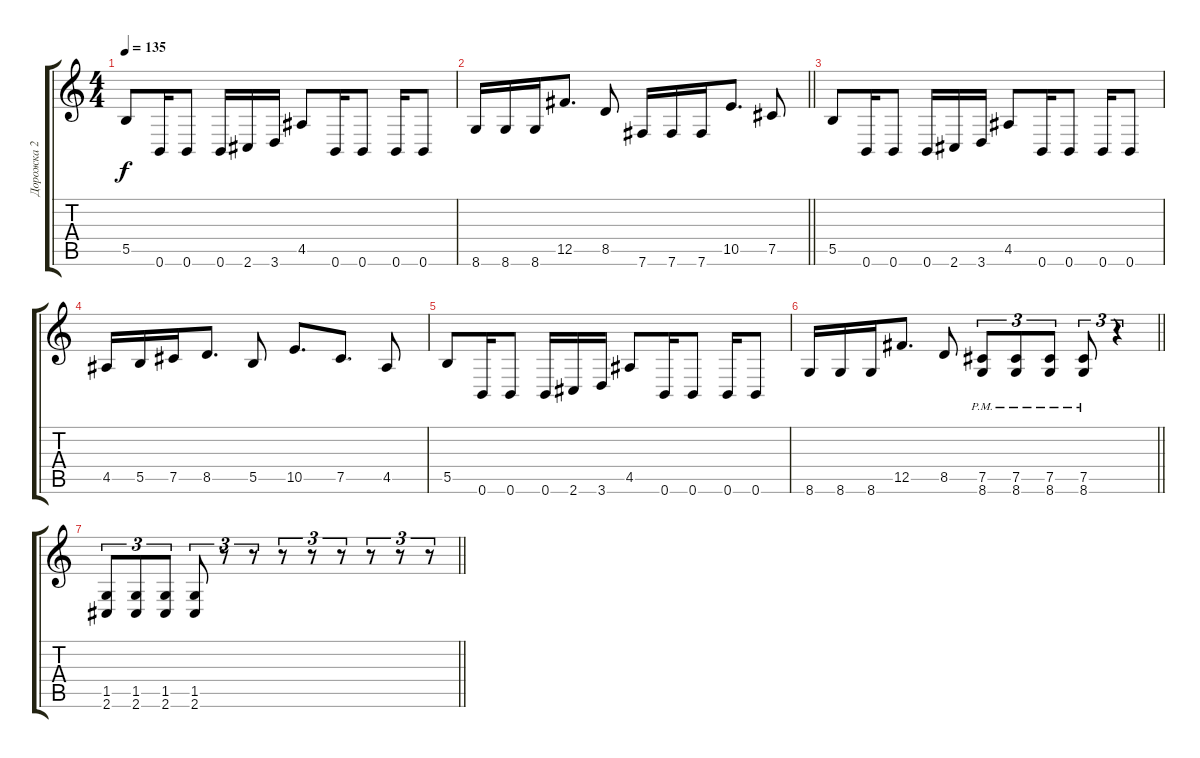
\track ("Дорожка 2" "Дорожка 2") {instrument distortionguitar}
\staff {score tabs}
\tuning (Db4 Ab3 E3 B2 Gb2 B1) {hide}
\ts (4 4)
\tempo 135
\clef g2
\ks c
5.5.8{dy f} 0.6.16 0.6.8 0.6.16 2.6.16 3.6.16 4.5.8 0.6.16 0.6.8 0.6.16 0.6.8 |
\barLineRight lightlight
8.6.16 8.6.16 8.6.16 12.5.8{d} 8.5.8 7.6.16 7.6.16 7.6.16 10.5.8{d} 7.5.8 |
5.5.8 0.6.16 0.6.8 0.6.16 2.6.16 3.6.16 4.5.8 0.6.16 0.6.8 0.6.16 0.6.8 |
4.5.16 5.5.16 7.5.16 8.5.8{d} 5.5.8 10.5.8{d} 7.5.8{d} 4.5.8 |
5.5.8 0.6.16 0.6.8 0.6.16 2.6.16 3.6.16 4.5.8 0.6.16 0.6.8 0.6.16 0.6.8 |
\barLineRight lightlight
8.6.16 8.6.16 8.6.16 12.5.8{d} 8.5.8 (7.5{pm} 8.6{pm}).8{tu (3 2)} (7.5{pm} 8.6{pm}).8{tu (3 2)} (7.5{pm} 8.6{pm}).8{tu (3 2)} (7.5{pm} 8.6{pm}).8{tu (3 2)} r.4{tu (3 2)} |
\barLineRight lightlight
(1.5 2.6).8{tu (3 2)} (1.5 2.6).8{tu (3 2)} (1.5 2.6).8{tu (3 2)} (1.5 2.6).8{tu (3 2)} r.8{tu (3 2)} r.8{tu (3 2)} r.8{tu (3 2)} r.8{tu (3 2)} r.8{tu (3 2)} r.8{tu (3 2)} r.8{tu (3 2)} r.8{tu (3 2)}
